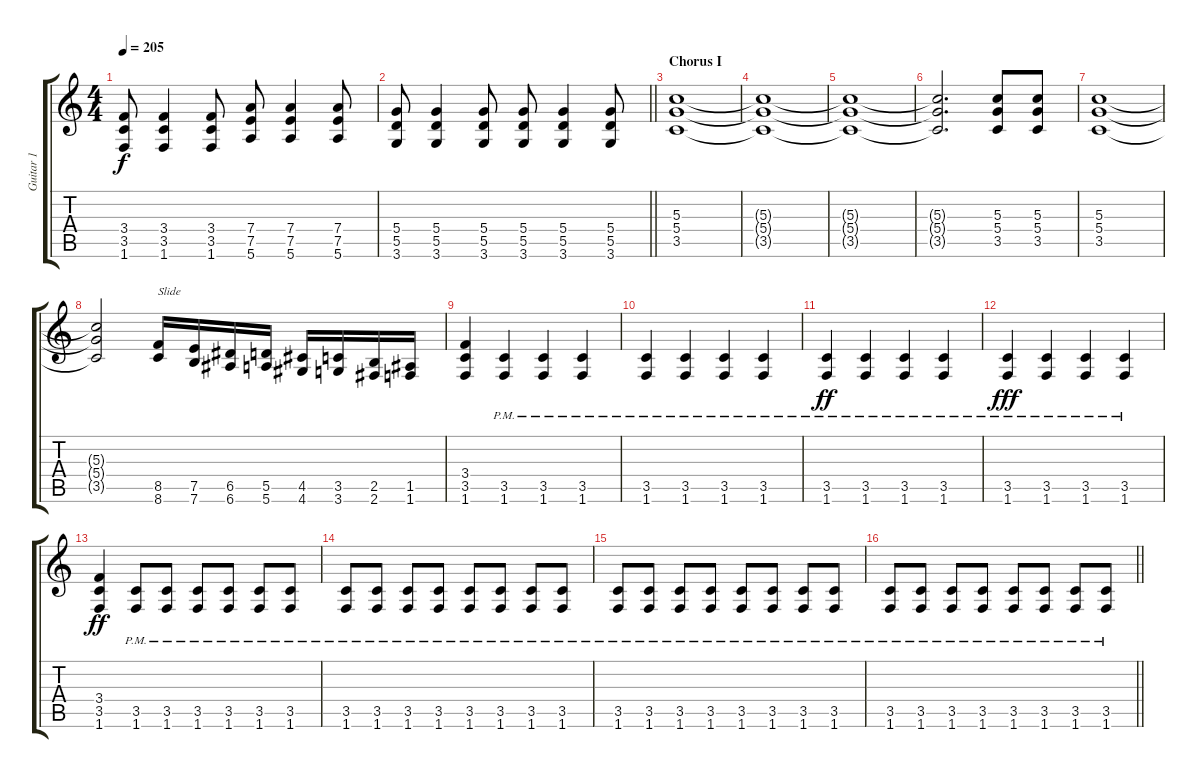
\track ("Guitar 1" "Guitar 1") {instrument distortionguitar}
\staff {score tabs}
\tuning (E4 B3 G3 D3 A2 E2) {hide}
\ts (4 4)
\tempo 205
\clef g2
\ks c
(3.4 3.5 1.6).8{dy f} (3.4 3.5 1.6).4 (3.4 3.5 1.6).8 (7.4 7.5 5.6).8 (7.4 7.5 5.6).4 (7.4 7.5 5.6).8 |
\barLineRight lightlight
(5.4 5.5 3.6).8 (5.4 5.5 3.6).4 (5.4 5.5 3.6).8 (5.4 5.5 3.6).8 (5.4 5.5 3.6).4 (5.4 5.5 3.6).8 |
\section ("" "Chorus I")
(5.3 5.4 3.5).1 |
(5.3{t} 5.4{t} 3.5{t}).1 |
(5.3{t} 5.4{t} 3.5{t}).1 |
(5.3{t} 5.4{t} 3.5{t}).2{d} (5.3 5.4 3.5).8 (5.3 5.4 3.5).8 |
(5.3 5.4 3.5).1 |
(5.3{t} 5.4{t} 3.5{t}).2 (8.5 8.6).16{txt "Slide"} (7.5 7.6).16 (6.5 6.6).16 (5.5 5.6).16 (4.5 4.6).16 (3.5 3.6).16 (2.5 2.6).16 (1.5 1.6).16 |
(3.4 3.5 1.6).4 (3.5{pm} 1.6{pm}).4 (3.5{pm} 1.6{pm}).4 (3.5{pm} 1.6{pm}).4 |
(3.5{pm} 1.6{pm}).4 (3.5{pm} 1.6{pm}).4 (3.5{pm} 1.6{pm}).4 (3.5{pm} 1.6{pm}).4 |
(3.5{pm} 1.6{pm}).4{dy ff} (3.5{pm} 1.6{pm}).4 (3.5{pm} 1.6{pm}).4 (3.5{pm} 1.6{pm}).4 |
(3.5{pm} 1.6{pm}).4{dy fff} (3.5{pm} 1.6{pm}).4 (3.5{pm} 1.6{pm}).4 (3.5{pm} 1.6{pm}).4 |
(3.4 3.5 1.6).4{dy ff} (3.5{pm} 1.6{pm}).8 (3.5{pm} 1.6{pm}).8 (3.5{pm} 1.6{pm}).8 (3.5{pm} 1.6{pm}).8 (3.5{pm} 1.6{pm}).8 (3.5{pm} 1.6{pm}).8 |
(3.5{pm} 1.6{pm}).8 (3.5{pm} 1.6{pm}).8 (3.5{pm} 1.6{pm}).8 (3.5{pm} 1.6{pm}).8 (3.5{pm} 1.6{pm}).8 (3.5{pm} 1.6{pm}).8 (3.5{pm} 1.6{pm}).8 (3.5{pm} 1.6{pm}).8 |
(3.5{pm} 1.6{pm}).8 (3.5{pm} 1.6{pm}).8 (3.5{pm} 1.6{pm}).8 (3.5{pm} 1.6{pm}).8 (3.5{pm} 1.6{pm}).8 (3.5{pm} 1.6{pm}).8 (3.5{pm} 1.6{pm}).8 (3.5{pm} 1.6{pm}).8 |
\barLineRight lightlight
(3.5{pm} 1.6{pm}).8 (3.5{pm} 1.6{pm}).8 (3.5{pm} 1.6{pm}).8 (3.5{pm} 1.6{pm}).8 (3.5{pm} 1.6{pm}).8 (3.5{pm} 1.6{pm}).8 (3.5{pm} 1.6{pm}).8 (3.5{pm} 1.6{pm}).8
